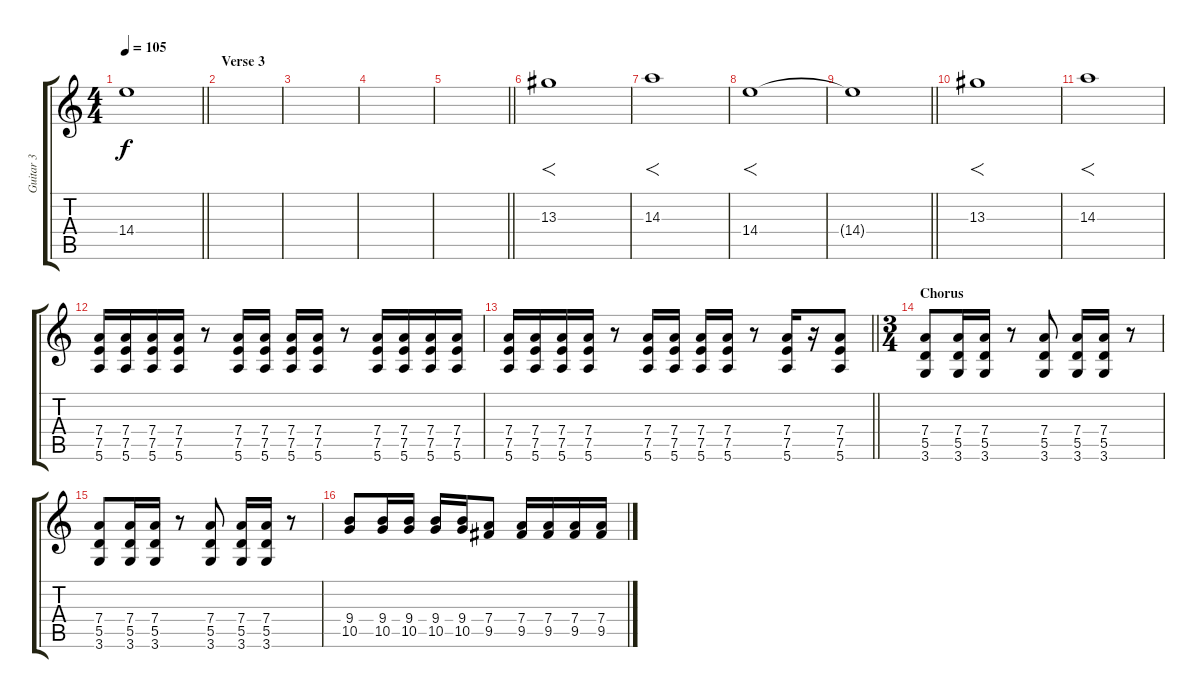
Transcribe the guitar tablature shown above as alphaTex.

\track ("Guitar 3" "Guitar 3") {instrument overdrivenguitar}
\staff {score tabs}
\tuning (E4 B3 G3 D3 A2 E2) {hide}
\ts (4 4)
\tempo 105
\clef g2
\barLineRight lightlight
\ks c
14.4{t}.1{dy f} |
\section ("" "Verse 3")
|
|
|
\barLineRight lightlight
|
13.3.1{f} |
14.3.1{f} |
14.4.1{f} |
\barLineRight lightlight
14.4{t}.1 |
13.3.1{f} |
14.3.1{f} |
(7.4 7.5 5.6).16 (7.4 7.5 5.6).16 (7.4 7.5 5.6).16 (7.4 7.5 5.6).16 r.8 (7.4 7.5 5.6).16 (7.4 7.5 5.6).16 (7.4 7.5 5.6).16 (7.4 7.5 5.6).16 r.8 (7.4 7.5 5.6).16 (7.4 7.5 5.6).16 (7.4 7.5 5.6).16 (7.4 7.5 5.6).16 |
\barLineRight lightlight
(7.4 7.5 5.6).16 (7.4 7.5 5.6).16 (7.4 7.5 5.6).16 (7.4 7.5 5.6).16 r.8 (7.4 7.5 5.6).16 (7.4 7.5 5.6).16 (7.4 7.5 5.6).16 (7.4 7.5 5.6).16 r.8 (7.4 7.5 5.6).16 r.16 (7.4 7.5 5.6).8 |
\ts (3 4)
\section ("" "Chorus")
(7.4 5.5 3.6).8 (7.4 5.5 3.6).16 (7.4 5.5 3.6).16 r.8 (7.4 5.5 3.6).8 (7.4 5.5 3.6).16 (7.4 5.5 3.6).16 r.8 |
(7.4 5.5 3.6).8 (7.4 5.5 3.6).16 (7.4 5.5 3.6).16 r.8 (7.4 5.5 3.6).8 (7.4 5.5 3.6).16 (7.4 5.5 3.6).16 r.8 |
(9.4 10.5).8 (9.4 10.5).16 (9.4 10.5).16 (9.4 10.5).16 (9.4 10.5).16 (7.4 9.5).8 (7.4 9.5).16 (7.4 9.5).16 (7.4 9.5).16 (7.4 9.5).16
